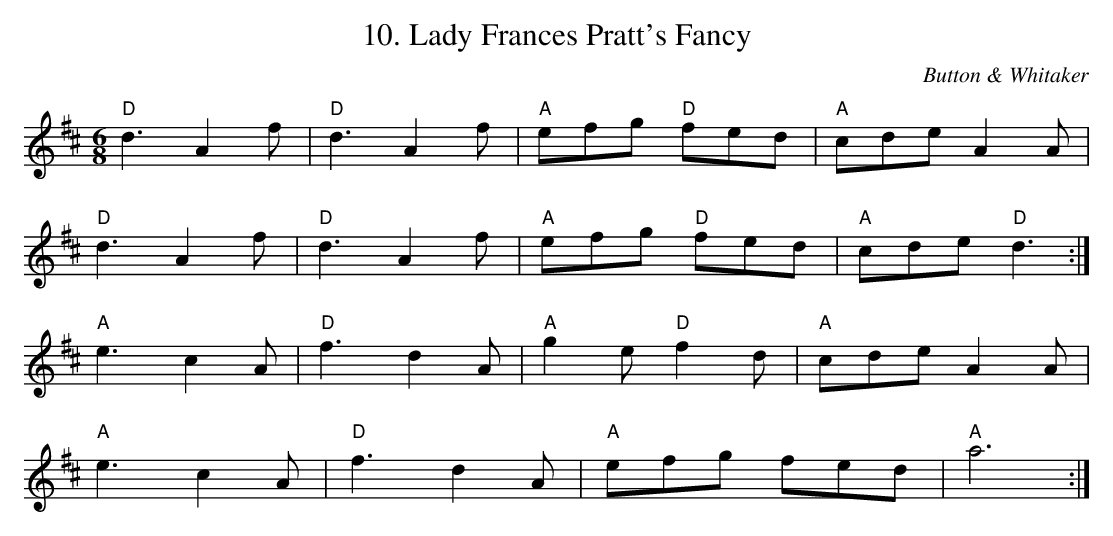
X:1
T:10. Lady Frances Pratt's Fancy
C:Button & Whitaker
L:1/8
M:6/8
K:D
 "D"d3 A2 f | "D"d3 A2 f | "A"efg "D"fed | "A"cde A2 A |$ "D"d3 A2 f | "D"d3 A2 f | %6
 "A"efg "D"fed | "A"cde "D"d3 :|$ "A"e3 c2 A | "D"f3 d2 A | "A"g2 e "D"f2 d | "A"cde A2 A |$ "A"e3 c2 A | "D"f3 d2 A | "A"efg fed | %15
"A" a6 :| %16
